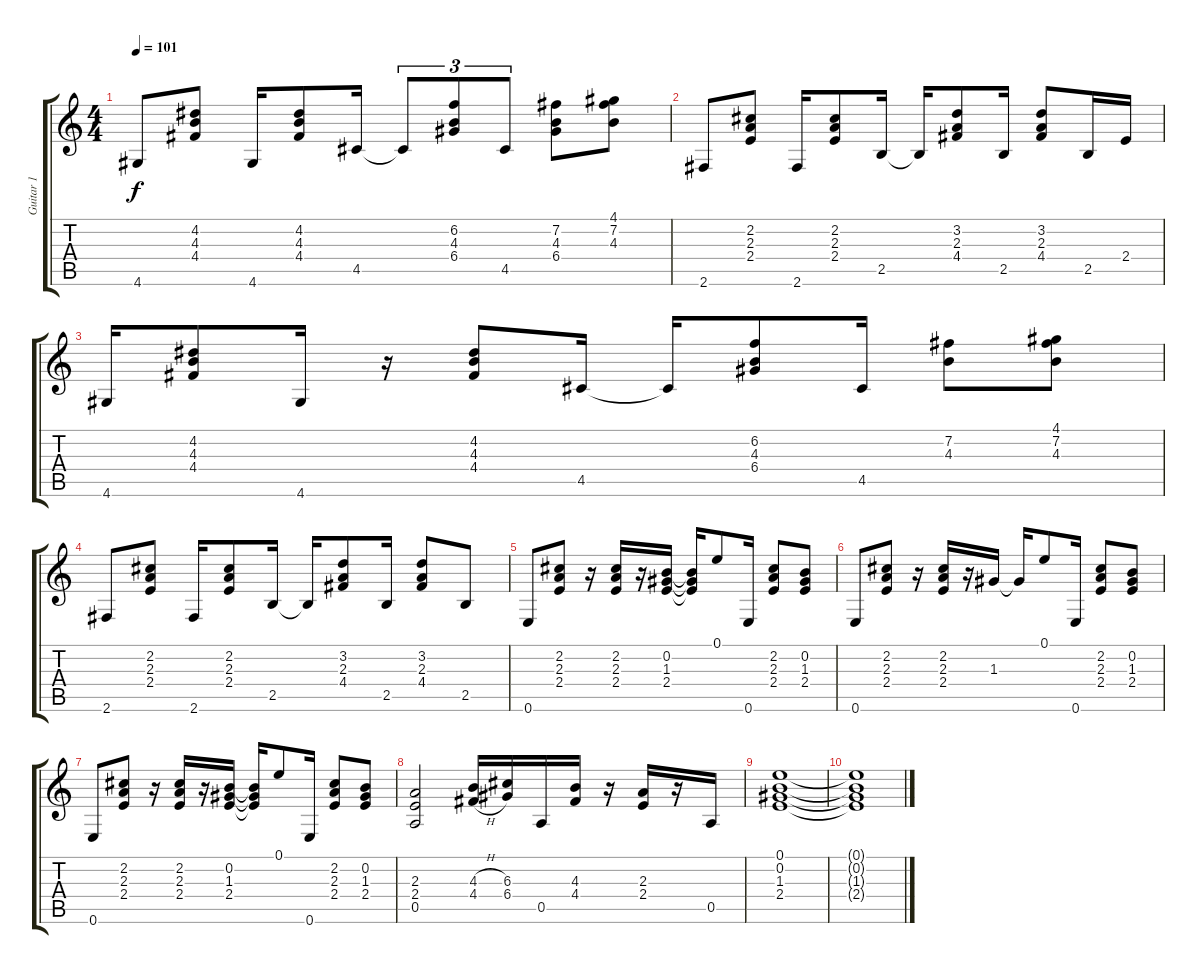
\track ("Guitar 1" "Guitar 1") {instrument acousticguitarnylon}
\staff {score tabs}
\tuning (E4 B3 G3 D3 A2 E2) {hide}
\ts (4 4)
\tempo 101
\clef g2
\ks c
4.6.8{dy f} (4.2 4.3 4.4).8 4.6.16 (4.2 4.3 4.4).8 4.5.16 4.5{t}.8{tu (3 2)} (6.2 4.3 6.4).8{tu (3 2)} 4.5.8{tu (3 2)} (7.2 4.3 6.4).8 (4.1 7.2 4.3).8 |
2.6.8 (2.2 2.3 2.4).8 2.6.16 (2.2 2.3 2.4).8 2.5.16 2.5{t}.16 (3.2 2.3 4.4).8 2.5.16 (3.2 2.3 4.4).8 2.5.16 2.4.16 |
4.6.16 (4.2 4.3 4.4).8 4.6.16 r.16 (4.2 4.3 4.4).8 4.5.16 4.5{t}.16 (6.2 4.3 6.4).8 4.5.16 (7.2 4.3).8 (4.1 7.2 4.3).8 |
2.6.8 (2.2 2.3 2.4).8 2.6.16 (2.2 2.3 2.4).8 2.5.16 2.5{t}.16 (3.2 2.3 4.4).8 2.5.16 (3.2 2.3 4.4).8 2.5.8 |
0.6.8 (2.2 2.3 2.4).8 r.16 (2.2 2.3 2.4).16 r.16 (0.2 1.3 2.4).16 (0.2{t} 1.3{t} 2.4{t}).16 0.1.8 0.6.16 (2.2 2.3 2.4).8 (0.2 1.3 2.4).8 |
0.6.8 (2.2 2.3 2.4).8 r.16 (2.2 2.3 2.4).16 r.16 1.3.16 1.3{t}.16 0.1.8 0.6.16 (2.2 2.3 2.4).8 (0.2 1.3 2.4).8 |
0.6.8 (2.2 2.3 2.4).8 r.16 (2.2 2.3 2.4).16 r.16 (0.2 1.3 2.4).16 (0.2{t} 1.3{t} 2.4{t}).16 0.1.8 0.6.16 (2.2 2.3 2.4).8 (0.2 1.3 2.4).8 |
(2.3 2.4 0.5).2 (4.3{h} 4.4{h}).16 (6.3 6.4).16 0.5.16 (4.3 4.4).16 r.16 (2.3 2.4).16 r.16 0.5.16 |
(0.1 0.2 1.3 2.4).1 |
(0.1{t} 0.2{t} 1.3{t} 2.4{t}).1
